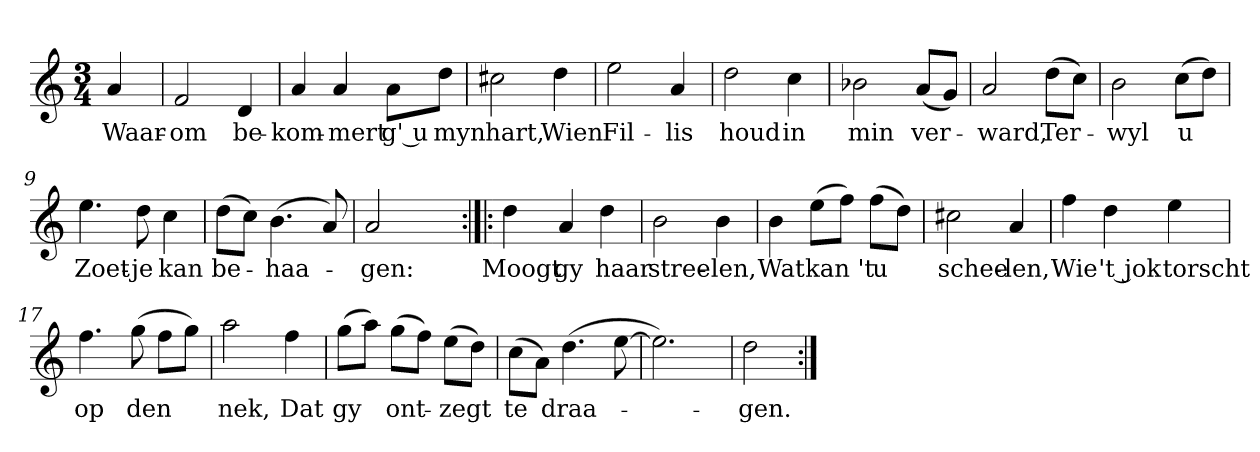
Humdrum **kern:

**kern	**text
*part1	*part1
*staff1	*staff1
*clefG2	*
*k[]	*
*D:dor	*
*M3/4	*
*MM120	*
=	=
4a	Waar-
=1	=1
2f	-om
4d	be-
=2	=2
4a	-kom-
4a	-mert
8a\L	g' u
8dd\J	myn
=3	=3
2cc#X	hart,
4dd	Wien
=4	=4
2ee	Fil-
4a	-lis
=5	=5
2dd	houd
4cc	in
=6	=6
2b-X	min
(8a/L	ver-
8g/J)	.
=7	=7
2a	-ward,
(8dd\L	Ter-
8cc\J)	.
=8	=8
2b	-wyl
(8cc\L	u
8dd\J)	.
=9	=9
4.ee	Zoet-
8dd	-je
4cc	kan
=10	=10
(8dd\L	be-
8cc\J)	.
(4.b	-haa-
8a)	.
=11	=11
2a	-gen:
4ryy	.
=12:|!|:	=12:|!|:
4dd	Moogt
4a	gy
4dd	haar
=13	=13
2b	stree-
4b	-len,
=14	=14
4b	Wat
(8ee\L	kan 't
8ff\J)	.
(8ff\L	u
8dd\J)	.
=15	=15
2cc#X	schee-
4a	-len,
=16	=16
4ff	Wie
4dd	't jok
4ee	torscht
=17	=17
4.ff	op
(8gg	den
8ff\L	.
8gg\J)	.
=18	=18
2aa	nek,
4ff	Dat
=19	=19
(8gg\L	gy
8aa\J)	.
(8gg\L	ont-
8ff\J)	.
(8ee\L	-zegt
8dd\J)	.
=20	=20
(8cc\L	te
8a\J)	.
(4.dd	draa-
[8ee	.
=21	=21
2.ee])	.
=22	=22
2dd	-gen.
=:|!	=:|!
*-	*-
